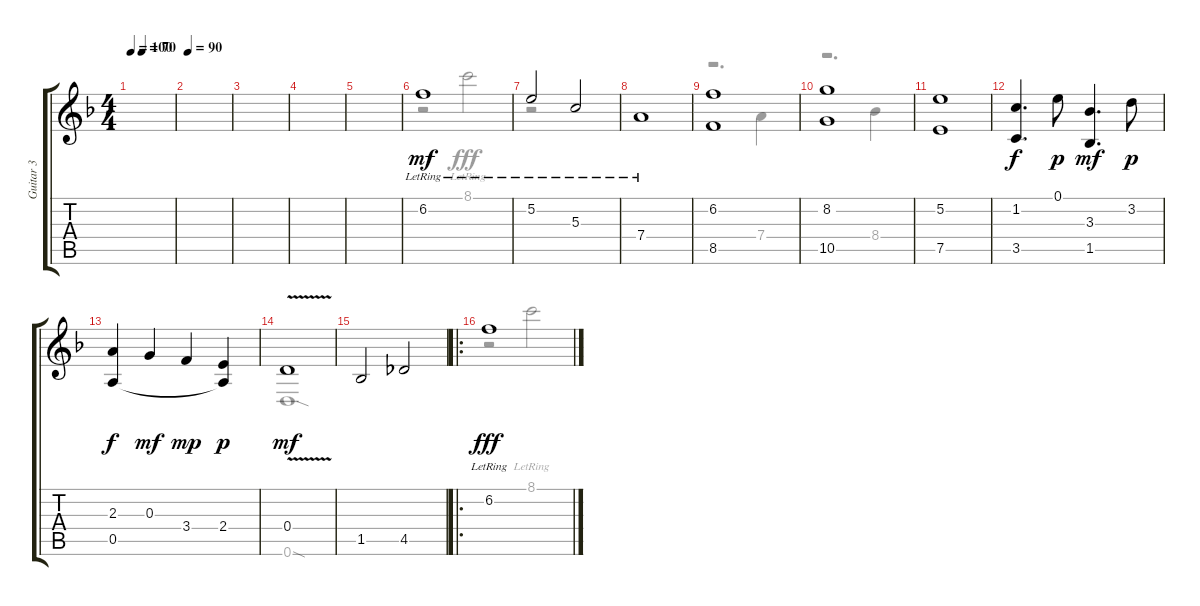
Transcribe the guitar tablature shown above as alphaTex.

\track ("Guitar 3" "Guitar 3") {instrument distortionguitar}
\staff {score tabs}
\tuning (E4 B3 G3 D3 A2 D2) {hide}
\voice
\ts (4 4)
\tempo 100
\tempo (70 0.25)
\clef g2
\ks dminor
|
\tempo 90
|
|
|
|
6.2{lr}.1{dy mf volume 13 balance 10 instrument overdrivenguitar} |
5.2{lr}.2 5.3{lr}.2 |
7.4{lr}.1 |
(6.2 8.5).1 |
(8.2 10.5).1 |
(5.2 7.5).1 |
(1.2 3.5).4{d dy f} 0.1.8{dy p} (3.3 1.5).4{d dy mf} 3.2.8{dy p} |
(2.3 0.5).4{dy f} 0.3.4{dy mf} 3.4.4{dy mp} (2.4 0.5{t}).4{dy p} |
0.4{v}.1{dy mf} |
1.5.2 4.5.2 |
\ro
6.2{lr}.1{dy fff volume 13 balance 10 instrument distortionguitar}
\voice
\clef g2
\ottava regular
\simile none
\ks dminor
|
|
|
|
|
r.2 8.1{lr}.2 |
r.2 |
|
r.2{d} 7.4.4 |
r.2{d} 8.4.4 |
|
|
|
0.6{sod}.1 |
|
r.2 8.1{lr}.2
